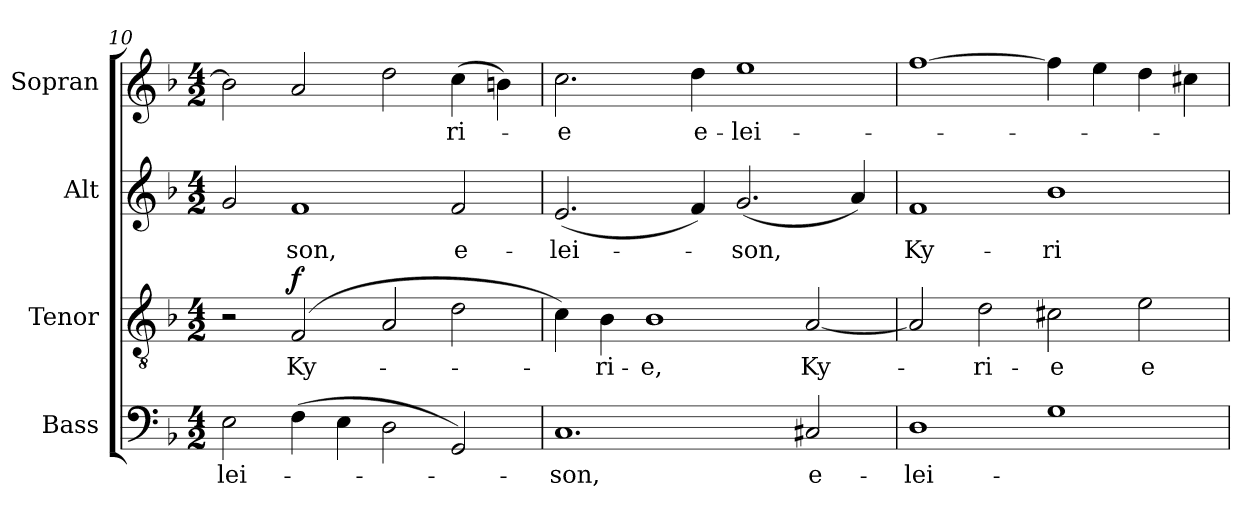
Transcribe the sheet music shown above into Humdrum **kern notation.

**kern	**text	**kern	**text	**dynam	**kern	**text	**kern	**text
*part4	*part4	*part3	*part3	*part3	*part2	*part2	*part1	*part1
*staff4	*staff4	*staff3	*staff3	*staff3	*staff2	*staff2	*staff1	*staff1
*I"Bass	*	*I"Tenor	*	*	*I"Alt	*	*I"Sopran	*
*I'B.	*	*I'T.	*	*	*I'A.	*	*I'S.	*
!!LO:LB:g=z
*clefF4	*	*clefGv2	*	*	*clefG2	*	*clefG2	*
*k[b-]	*	*k[b-]	*	*	*k[b-]	*	*k[b-]	*
*F:	*	*F:	*	*	*F:	*	*F:	*
*M4/2	*	*M4/2	*	*	*M4/2	*	*M4/2	*
=10	=10	=10	=10	=10	=10	=10	=10	=10
!	!LO:LY:b	!	!	!	!	!	!	!
2E\	-lei-	2r	.	.	2g/	.	2b-\]	.
!	!	!	!LO:LY:b	!LO:DY:a	!	!LO:LY:b	!	!
(>4F\	.	(2F/	Ky-	f	1f	-son,	2a/	.
4E\	.	.	.	.	.	.	.	.
2D\	.	2A/	.	.	.	.	2dd\	.
!	!	!	!	!	!	!LO:LY:b	!	!LO:LY:b
2GG/)	.	2d\	.	.	2f/	e-	(>4cc\	-ri-
.	.	.	.	.	.	.	4bn\)	.
=11	=11	=11	=11	=11	=11	=11	=11	=11
!	!LO:LY:b	!	!	!	!	!LO:LY:b	!	!LO:LY:b
1.C	-son,	4c\)	.	.	(<2.e/	-lei-	2.cc\	-e
!	!	!	!LO:LY:b	!	!	!	!	!
.	.	4B-\	-ri-	.	.	.	.	.
!	!	!	!LO:LY:b	!	!	!	!	!
.	.	1B-	-e,	.	.	.	.	.
!	!	!	!	!	!	!	!	!LO:LY:b
.	.	.	.	.	4f/)	.	4dd\	e-
!	!	!	!	!	!	!LO:LY:b	!	!LO:LY:b
.	.	.	.	.	(<2.g/	-son,	1ee	-lei-
!	!LO:LY:b	!	!LO:LY:b	!	!	!	!	!
2C#X/	e-	[2A/	Ky-	.	.	.	.	.
.	.	.	.	.	4a/)	.	.	.
=12	=12	=12	=12	=12	=12	=12	=12	=12
!	!LO:LY:b	!	!	!	!	!LO:LY:b	!	!
1D	-lei-	2A/]	.	.	1f	Ky-	[1ff	.
!	!	!	!LO:LY:b	!	!	!	!	!
.	.	2d\	-ri-	.	.	.	.	.
!	!	!	!LO:LY:b	!	!	!LO:LY:b	!	!
1G	.	2c#X\	-e	.	1b-	-ri-	4ff\]	.
.	.	.	.	.	.	.	4ee\	.
!	!	!	!LO:LY:b	!	!	!	!	!
.	.	2e\	e-	.	.	.	4dd\	.
.	.	.	.	.	.	.	4cc#X\	.
=	=	=	=	=	=	=	=	=
*-	*-	*-	*-	*-	*-	*-	*-	*-
